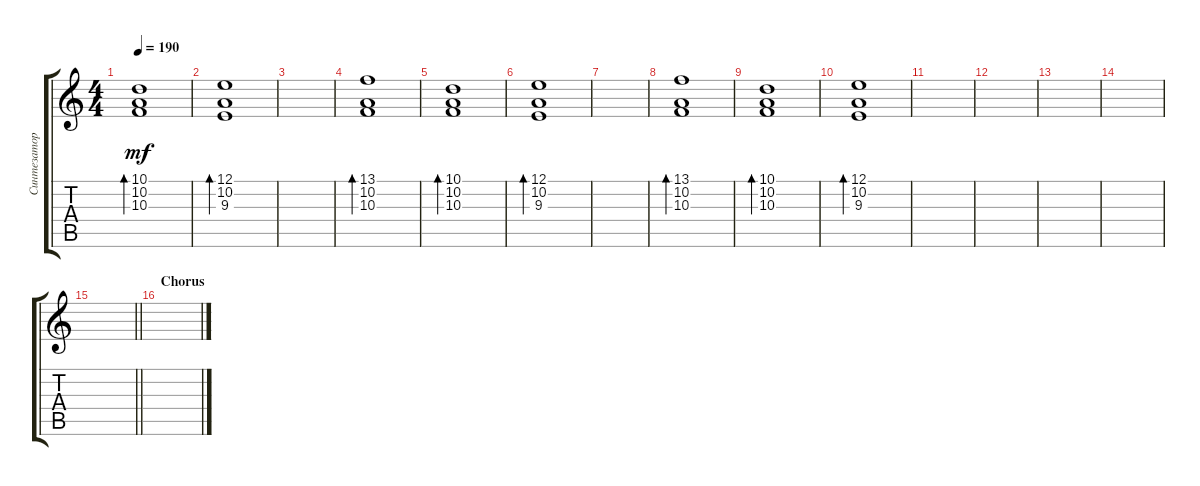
\track ("Синтезатор" "Синтезатор") {instrument pad3polysynth}
\staff {score tabs}
\tuning (E4 B3 G3 D3 A2 E2) {hide}
\ts (4 4)
\tempo 190
\clef g2
\ks aminor
(10.1 10.2 10.3).1{bd 480 dy mf} |
(12.1 10.2 9.3).1{bd 480} |
|
(13.1 10.2 10.3).1{bd 480} |
(10.1 10.2 10.3).1{bd 480} |
(12.1 10.2 9.3).1{bd 480} |
|
(13.1 10.2 10.3).1{bd 480} |
(10.1 10.2 10.3).1{bd 480} |
(12.1 10.2 9.3).1{bd 480} |
|
|
|
|
\barLineRight lightlight
|
\section ("" "Chorus")
